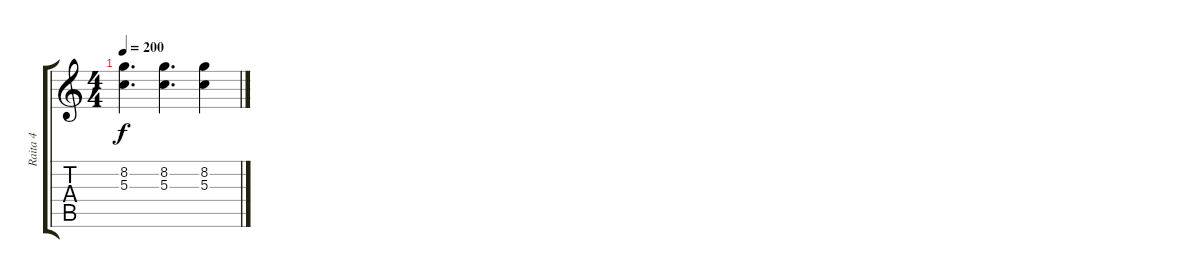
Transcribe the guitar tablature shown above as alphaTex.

\track ("Raita 4" "Raita 4") {instrument distortionguitar}
\staff {score tabs}
\tuning (E4 B3 G3 D3 A2 E2) {hide}
\ts (4 4)
\tempo 200
\clef g2
\ks c
(8.2 5.3).4{d dy f} (8.2 5.3).4{d} (8.2 5.3).4
